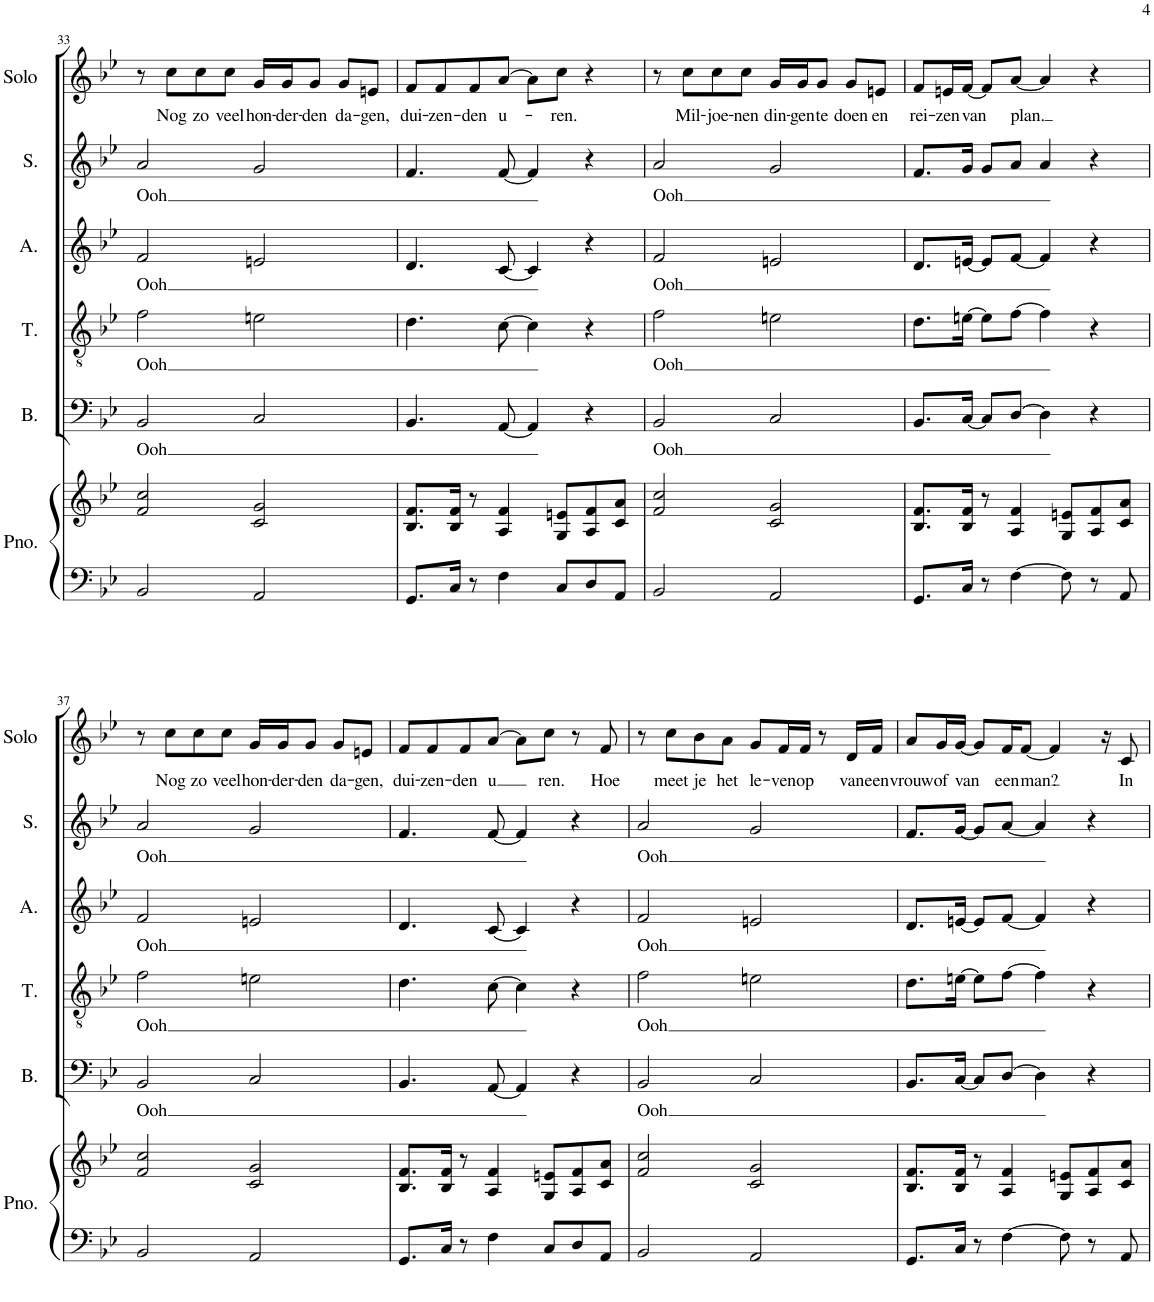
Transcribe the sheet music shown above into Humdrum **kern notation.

**kern	**kern	**kern	**text	**kern	**text	**kern	**text	**kern	**text	**kern	**text
*part6	*part6	*part5	*part5	*part4	*part4	*part3	*part3	*part2	*part2	*part1	*part1
*staff7	*staff6	*staff5	*staff5	*staff4	*staff4	*staff3	*staff3	*staff2	*staff2	*staff1	*staff1
*I"Piano	*	*I"Bas	*	*I"Tenor	*	*I"Alt	*	*I"Sopraan	*	*I"Solo	*
*I'Pno.	*	*I'B.	*	*I'T.	*	*I'A.	*	*I'S.	*	*I'Solo	*
!!LO:PB:g=z
*clefF4	*clefG2	*clefF4	*	*clefGv2	*	*clefG2	*	*clefG2	*	*clefG2	*
*k[b-e-]	*k[b-e-]	*k[b-e-]	*	*k[b-e-]	*	*k[b-e-]	*	*k[b-e-]	*	*k[b-e-]	*
*M4/4	*M4/4	*M4/4	*	*M4/4	*	*M4/4	*	*M4/4	*	*M4/4	*
=33	=33	=33	=33	=33	=33	=33	=33	=33	=33	=33	=33
!	!	!	!LO:LY:b	!	!LO:LY:b	!	!LO:LY:b	!	!LO:LY:b	!	!
2BB-/	2f/ 2cc/	2BB-/	Ooh	2f\	Ooh	2f/	Ooh	2a/	Ooh	8r	.
!	!	!	!	!	!	!	!	!	!	!	!LO:LY:b
.	.	.	.	.	.	.	.	.	.	8cc\L	Nog
!	!	!	!	!	!	!	!	!	!	!	!LO:LY:b
.	.	.	.	.	.	.	.	.	.	8cc\	zo
!	!	!	!	!	!	!	!	!	!	!	!LO:LY:b
.	.	.	.	.	.	.	.	.	.	8cc\J	veel
!	!	!	!	!	!	!	!	!	!	!	!LO:LY:b
2AA/	2c/ 2g/	2C/	.	2en\	.	2en/	.	2g/	.	16g/LL	hon-
!	!	!	!	!	!	!	!	!	!	!	!LO:LY:b
.	.	.	.	.	.	.	.	.	.	16g/J	-der-
!	!	!	!	!	!	!	!	!	!	!	!LO:LY:b
.	.	.	.	.	.	.	.	.	.	8g/J	-den
!	!	!	!	!	!	!	!	!	!	!	!LO:LY:b
.	.	.	.	.	.	.	.	.	.	8g/L	da-
!	!	!	!	!	!	!	!	!	!	!	!LO:LY:b
.	.	.	.	.	.	.	.	.	.	8en/J	-gen,
=34	=34	=34	=34	=34	=34	=34	=34	=34	=34	=34	=34
!	!	!	!	!	!	!	!	!	!	!	!LO:LY:b
8.GG/L	8.B-/ 8.f/L	4.BB-/	.	4.d\	.	4.d/	.	4.f/	.	8f/L	dui-
!	!	!	!	!	!	!	!	!	!	!	!LO:LY:b
.	.	.	.	.	.	.	.	.	.	8f/	-zen-
16C/Jk	16B-/ 16f/Jk	.	.	.	.	.	.	.	.	.	.
!	!	!	!	!	!	!	!	!	!	!	!LO:LY:b
8r	8r	.	.	.	.	.	.	.	.	8f/	-den
!	!	!	!	!	!	!	!	!	!	!	!LO:LY:b
4F\	4A/ 4f/	[8AA/	.	[8c\	.	[8c/	.	[8f/	.	[8a/J	-u-
.	.	4AA/]	.	4c\]	.	4c/]	.	4f/]	.	8a\L]	.
!	!	!	!	!	!	!	!	!	!	!	!LO:LY:b
8C/L	8G/ 8en/L	.	.	.	.	.	.	.	.	8cc\J	-ren.
8D/	8A/ 8f/	4r	.	4r	.	4r	.	4r	.	4r	.
8AA/J	8c/ 8a/J	.	.	.	.	.	.	.	.	.	.
=35	=35	=35	=35	=35	=35	=35	=35	=35	=35	=35	=35
!	!	!	!LO:LY:b	!	!LO:LY:b	!	!LO:LY:b	!	!LO:LY:b	!	!
2BB-/	2f/ 2cc/	2BB-/	Ooh	2f\	Ooh	2f/	Ooh	2a/	Ooh	8r	.
!	!	!	!	!	!	!	!	!	!	!	!LO:LY:b
.	.	.	.	.	.	.	.	.	.	8cc\L	Mil-
!	!	!	!	!	!	!	!	!	!	!	!LO:LY:b
.	.	.	.	.	.	.	.	.	.	8cc\	-joe-
!	!	!	!	!	!	!	!	!	!	!	!LO:LY:b
.	.	.	.	.	.	.	.	.	.	8cc\J	-nen
!	!	!	!	!	!	!	!	!	!	!	!LO:LY:b
2AA/	2c/ 2g/	2C/	.	2en\	.	2en/	.	2g/	.	16g/LL	din-
!	!	!	!	!	!	!	!	!	!	!	!LO:LY:b
.	.	.	.	.	.	.	.	.	.	16g/J	-gen
!	!	!	!	!	!	!	!	!	!	!	!LO:LY:b
.	.	.	.	.	.	.	.	.	.	8g/J	te
!	!	!	!	!	!	!	!	!	!	!	!LO:LY:b
.	.	.	.	.	.	.	.	.	.	8g/L	doen
!	!	!	!	!	!	!	!	!	!	!	!LO:LY:b
.	.	.	.	.	.	.	.	.	.	8en/J	en
=36	=36	=36	=36	=36	=36	=36	=36	=36	=36	=36	=36
!	!	!	!	!	!	!	!	!	!	!	!LO:LY:b
8.GG/L	8.B-/ 8.f/L	8.BB-/L	.	8.d\L	.	8.d/L	.	8.f/L	.	8f/L	rei-
!	!	!	!	!	!	!	!	!	!	!	!LO:LY:b
.	.	.	.	.	.	.	.	.	.	16en/L	-zen
!	!	!	!	!	!	!	!	!	!	!	!LO:LY:b
16C/Jk	16B-/ 16f/Jk	[16C/Jk	.	[16en\Jk	.	[16en/Jk	.	16g/Jk	.	[16f/JJ	van
8r	8r	8C/L]	.	8e\L]	.	8e/L]	.	8g/L	.	8f/L]	.
!	!	!	!	!	!	!	!	!	!	!	!LO:LY:b
[4F\	4A/ 4f/	[8D/J	.	[8f\J	.	[8f/J	.	8a/J	.	[8a/J	plan.
.	.	4D\]	.	4f\]	.	4f/]	.	4a/	.	4a/]	.
8F\]	8G/ 8en/L	.	.	.	.	.	.	.	.	.	.
8r	8A/ 8f/	4r	.	4r	.	4r	.	4r	.	4r	.
8AA/	8c/ 8a/J	.	.	.	.	.	.	.	.	.	.
!!LO:LB:g=z
=37	=37	=37	=37	=37	=37	=37	=37	=37	=37	=37	=37
!	!	!	!LO:LY:b	!	!LO:LY:b	!	!LO:LY:b	!	!LO:LY:b	!	!
2BB-/	2f/ 2cc/	2BB-/	Ooh	2f\	Ooh	2f/	Ooh	2a/	Ooh	8r	.
!	!	!	!	!	!	!	!	!	!	!	!LO:LY:b
.	.	.	.	.	.	.	.	.	.	8cc\L	Nog
!	!	!	!	!	!	!	!	!	!	!	!LO:LY:b
.	.	.	.	.	.	.	.	.	.	8cc\	zo
!	!	!	!	!	!	!	!	!	!	!	!LO:LY:b
.	.	.	.	.	.	.	.	.	.	8cc\J	veel
!	!	!	!	!	!	!	!	!	!	!	!LO:LY:b
2AA/	2c/ 2g/	2C/	.	2en\	.	2en/	.	2g/	.	16g/LL	hon-
!	!	!	!	!	!	!	!	!	!	!	!LO:LY:b
.	.	.	.	.	.	.	.	.	.	16g/J	-der-
!	!	!	!	!	!	!	!	!	!	!	!LO:LY:b
.	.	.	.	.	.	.	.	.	.	8g/J	-den
!	!	!	!	!	!	!	!	!	!	!	!LO:LY:b
.	.	.	.	.	.	.	.	.	.	8g/L	da-
!	!	!	!	!	!	!	!	!	!	!	!LO:LY:b
.	.	.	.	.	.	.	.	.	.	8en/J	-gen,
=38	=38	=38	=38	=38	=38	=38	=38	=38	=38	=38	=38
!	!	!	!	!	!	!	!	!	!	!	!LO:LY:b
8.GG/L	8.B-/ 8.f/L	4.BB-/	.	4.d\	.	4.d/	.	4.f/	.	8f/L	dui-
!	!	!	!	!	!	!	!	!	!	!	!LO:LY:b
.	.	.	.	.	.	.	.	.	.	8f/	-zen-
16C/Jk	16B-/ 16f/Jk	.	.	.	.	.	.	.	.	.	.
!	!	!	!	!	!	!	!	!	!	!	!LO:LY:b
8r	8r	.	.	.	.	.	.	.	.	8f/	-den
!	!	!	!	!	!	!	!	!	!	!	!LO:LY:b
4F\	4A/ 4f/	[8AA/	.	[8c\	.	[8c/	.	[8f/	.	[8a/J	u
.	.	4AA/]	.	4c\]	.	4c/]	.	4f/]	.	8a\L]	.
!	!	!	!	!	!	!	!	!	!	!	!LO:LY:b
8C/L	8G/ 8en/L	.	.	.	.	.	.	.	.	8cc\J	ren.
8D/	8A/ 8f/	4r	.	4r	.	4r	.	4r	.	8r	.
!	!	!	!	!	!	!	!	!	!	!	!LO:LY:b
8AA/J	8c/ 8a/J	.	.	.	.	.	.	.	.	8f/	Hoe
=39	=39	=39	=39	=39	=39	=39	=39	=39	=39	=39	=39
!	!	!	!LO:LY:b	!	!LO:LY:b	!	!LO:LY:b	!	!LO:LY:b	!	!
2BB-/	2f/ 2cc/	2BB-/	Ooh	2f\	Ooh	2f/	Ooh	2a/	Ooh	8r	.
!	!	!	!	!	!	!	!	!	!	!	!LO:LY:b
.	.	.	.	.	.	.	.	.	.	8cc\L	meet
!	!	!	!	!	!	!	!	!	!	!	!LO:LY:b
.	.	.	.	.	.	.	.	.	.	8b-\	je
!	!	!	!	!	!	!	!	!	!	!	!LO:LY:b
.	.	.	.	.	.	.	.	.	.	8a\J	het
!	!	!	!	!	!	!	!	!	!	!	!LO:LY:b
2AA/	2c/ 2g/	2C/	.	2en\	.	2en/	.	2g/	.	8g/L	le-
!	!	!	!	!	!	!	!	!	!	!	!LO:LY:b
.	.	.	.	.	.	.	.	.	.	16f/L	-ven
!	!	!	!	!	!	!	!	!	!	!	!LO:LY:b
.	.	.	.	.	.	.	.	.	.	16f/JJ	op
.	.	.	.	.	.	.	.	.	.	8r	.
!	!	!	!	!	!	!	!	!	!	!	!LO:LY:b
.	.	.	.	.	.	.	.	.	.	16d/LL	van
!	!	!	!	!	!	!	!	!	!	!	!LO:LY:b
.	.	.	.	.	.	.	.	.	.	16f/JJ	een
=40	=40	=40	=40	=40	=40	=40	=40	=40	=40	=40	=40
!	!	!	!	!	!	!	!	!	!	!	!LO:LY:b
8.GG/L	8.B-/ 8.f/L	8.BB-/L	.	8.d\L	.	8.d/L	.	8.f/L	.	8a/L	vrouw
!	!	!	!	!	!	!	!	!	!	!	!LO:LY:b
.	.	.	.	.	.	.	.	.	.	16g/L	of
!	!	!	!	!	!	!	!	!	!	!	!LO:LY:b
16C/Jk	16B-/ 16f/Jk	[16C/Jk	.	[16en\Jk	.	[16en/Jk	.	[16g/Jk	.	[16g/JJ	van
8r	8r	8C/L]	.	8e\L]	.	8e/L]	.	8g/L]	.	8g/L]	.
!	!	!	!	!	!	!	!	!	!	!	!LO:LY:b
[4F\	4A/ 4f/	[8D/J	.	[8f\J	.	[8f/J	.	[8a/J	.	16f/K	een
!	!	!	!	!	!	!	!	!	!	!	!LO:LY:b
.	.	.	.	.	.	.	.	.	.	[8f/J	man
.	.	4D\]	.	4f\]	.	4f/]	.	4a/]	.	.	.
!	!	!	!	!	!	!	!	!	!	!	!LO:LY:b
.	.	.	.	.	.	.	.	.	.	4f/]	?
8F\]	8G/ 8en/L	.	.	.	.	.	.	.	.	.	.
8r	8A/ 8f/	4r	.	4r	.	4r	.	4r	.	.	.
.	.	.	.	.	.	.	.	.	.	16r	.
!	!	!	!	!	!	!	!	!	!	!	!LO:LY:b
8AA/	8c/ 8a/J	.	.	.	.	.	.	.	.	8c/	In
=	=	=	=	=	=	=	=	=	=	=	=
*-	*-	*-	*-	*-	*-	*-	*-	*-	*-	*-	*-
